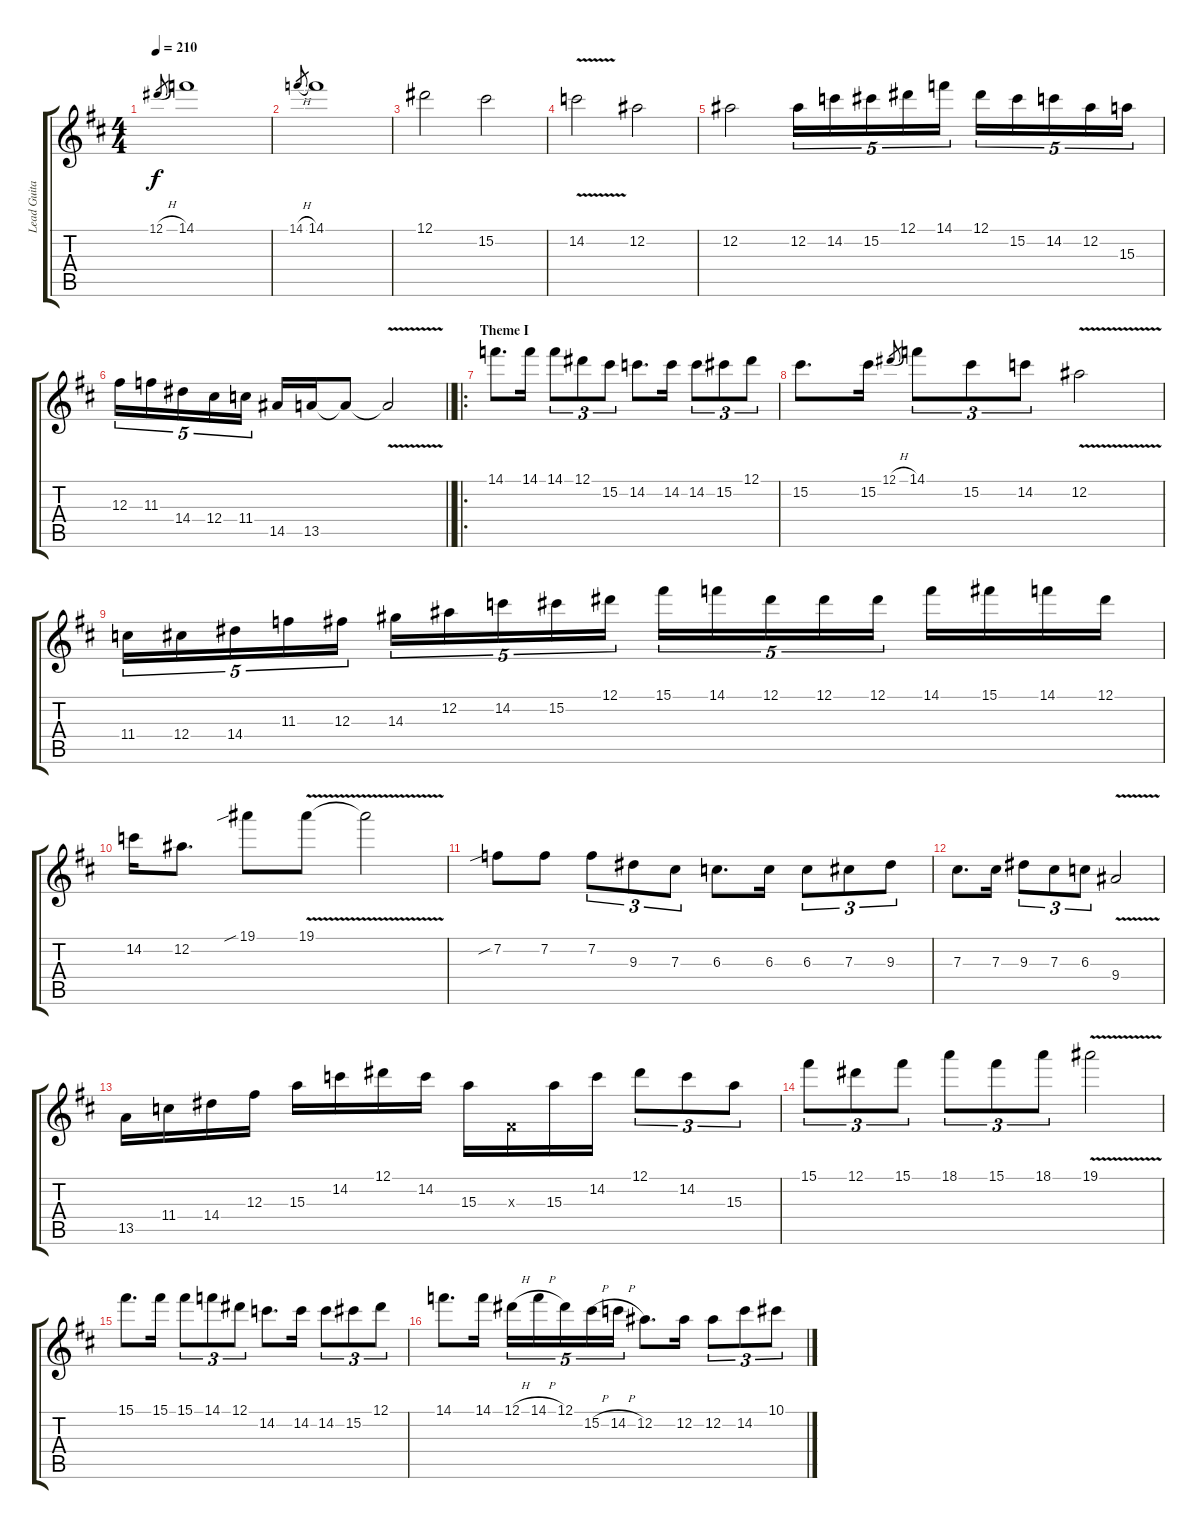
\track ("Lead Guitar I (Malmsteen)" "Lead Guita") {instrument distortionguitar}
\staff {score tabs}
\tuning (Eb4 Bb3 Gb3 Db3 Ab2 Eb2) {hide}
\ts (4 4)
\tempo 210
\clef g2
\ks d
12.1{h}.8{gr dy f} 14.1.1 |
14.1{h}.8{gr} 14.1.1 |
12.1.2 15.2.2 |
14.2{v}.2 12.2.2 |
12.2.2 12.2.16{tu (5 4)} 14.2.16{tu (5 4)} 15.2.16{tu (5 4)} 12.1.16{tu (5 4)} 14.1.16{tu (5 4)} 12.1.16{tu (5 4)} 15.2.16{tu (5 4)} 14.2.16{tu (5 4)} 12.2.16{tu (5 4)} 15.3.16{tu (5 4)} |
\barLineRight lightlight
12.3.16{tu (5 4)} 11.3.16{tu (5 4)} 14.4.16{tu (5 4)} 12.4.16{tu (5 4)} 11.4.16{tu (5 4)} 14.5.16 13.5.16 13.5{t}.8 13.5{v t}.2 |
\ro
\section ("" "Theme I")
14.1.8{d} 14.1.16 14.1.8{tu (3 2)} 12.1.8{tu (3 2)} 15.2.8{tu (3 2)} 14.2.8{d} 14.2.16 14.2.8{tu (3 2)} 15.2.8{tu (3 2)} 12.1.8{tu (3 2)} |
15.2.8{d} 15.2.16 12.1{h}.8{gr} 14.1.8{tu (3 2)} 15.2.8{tu (3 2)} 14.2.8{tu (3 2)} 12.2{v}.2 |
11.4.16{tu (5 4)} 12.4.16{tu (5 4)} 14.4.16{tu (5 4)} 11.3.16{tu (5 4)} 12.3.16{tu (5 4)} 14.3.16{tu (5 4)} 12.2.16{tu (5 4)} 14.2.16{tu (5 4)} 15.2.16{tu (5 4)} 12.1.16{tu (5 4)} 15.1.16{tu (5 4)} 14.1.16{tu (5 4)} 12.1.16{tu (5 4)} 12.1.16{tu (5 4)} 12.1.16{tu (5 4)} 14.1.16 15.1.16 14.1.16 12.1.16 |
14.2.16 12.2.8{d} 19.1{sib}.8 19.1{v}.8 19.1{t}.2 |
7.2{sib}.8 7.2.8 7.2.8{tu (3 2)} 9.3.8{tu (3 2)} 7.3.8{tu (3 2)} 6.3.8{d} 6.3.16 6.3.8{tu (3 2)} 7.3.8{tu (3 2)} 9.3.8{tu (3 2)} |
7.3.8{d} 7.3.16 9.3.8{tu (3 2)} 7.3.8{tu (3 2)} 6.3.8{tu (3 2)} 9.4{v}.2 |
13.5.16 11.4.16 14.4.16 12.3.16 15.3.16 14.2.16 12.1.16 14.2.16 15.3.16 0.3{x}.16 15.3.16 14.2.16 12.1.8{tu (3 2)} 14.2.8{tu (3 2)} 15.3.8{tu (3 2)} |
15.1.8{tu (3 2)} 12.1.8{tu (3 2)} 15.1.8{tu (3 2)} 18.1.8{tu (3 2)} 15.1.8{tu (3 2)} 18.1.8{tu (3 2)} 19.1{v}.2 |
15.1.8{d} 15.1.16 15.1.8{tu (3 2)} 14.1.8{tu (3 2)} 12.1.8{tu (3 2)} 14.2.8{d} 14.2.16 14.2.8{tu (3 2)} 15.2.8{tu (3 2)} 12.1.8{tu (3 2)} |
14.1.8{d} 14.1.16 12.1{h}.16{tu (5 4)} 14.1{h}.16{tu (5 4)} 12.1.16{tu (5 4)} 15.2{h}.16{tu (5 4)} 14.2{h}.16{tu (5 4)} 12.2.8{d} 12.2.16 12.2.8{tu (3 2)} 14.2.8{tu (3 2)} 10.1.8{tu (3 2)}
